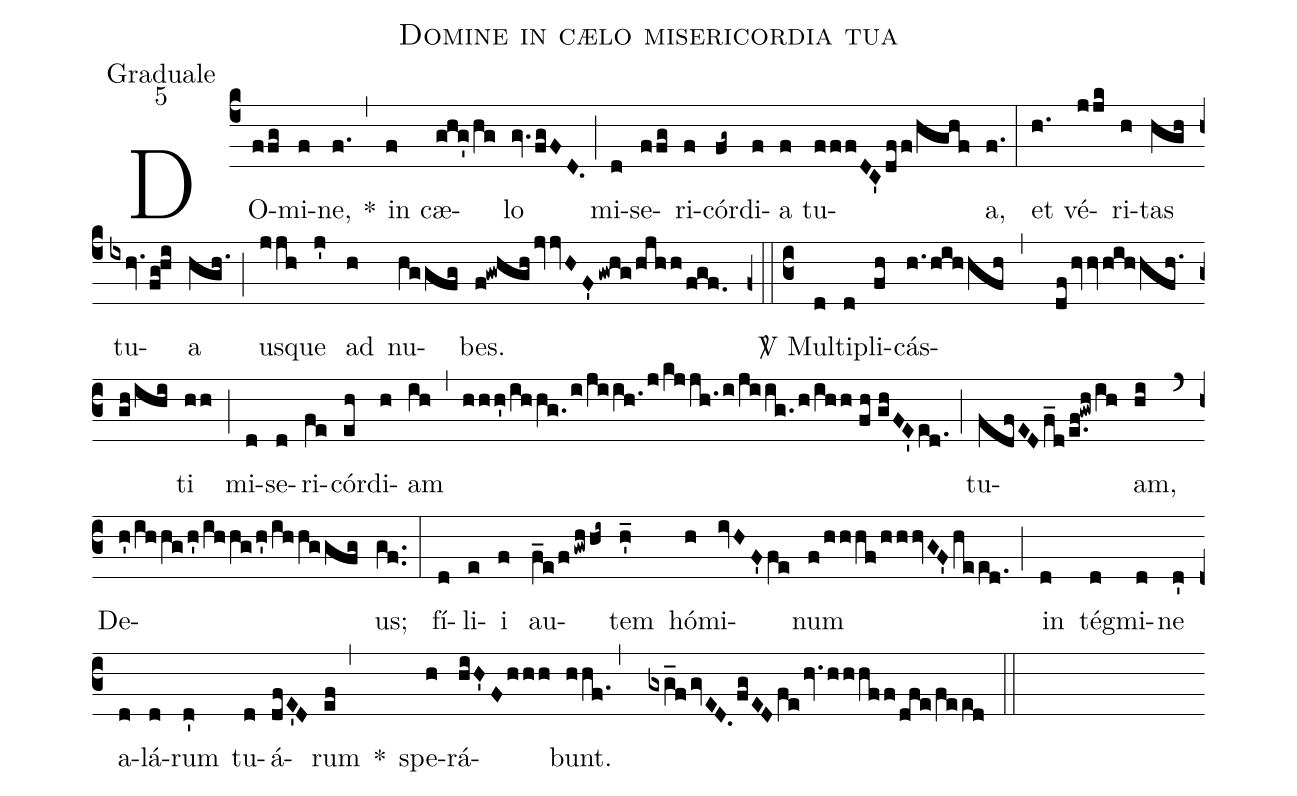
name: Domine in cælo misericordia tua;
office-part: Graduale;
mode: 5;
%%
(c4)
DO(ffg)mi(f)ne,(f.) *(,)
in(f) cæ(ghg'/hg)lo(gv.fgFD.) (;)
mi(d)se(ffg)ri(f)cór(fg~)di(f)a(f) tu(fffDC'df/f/hghf)a,(f.) (:)
et(h.) vé(jjk)ri(h)tas(hgh) tu(ixhv.fg!hi)a(hgh.) (;)
us(jjh)que(j') ad(h) nu(hg/gfg)bes.(f!gwhghjvjvHF'gwhg/hjh/h/fgf.) (z0::c3)
<sp>V/</sp>
Mul(d)ti(d)pli(fh)cás(h.hihhfh, dfhvhvhih/hfh./gh/ihi)ti(hh) (;)
mi(d)se(d)ri(fe)cór(eh)di(h)am(ih,hhh'/ih/hg./i/ji/ih./j/kj/jh./i/ji/ig./h/ihh//fh//ghFE'/ed.) (;)
tu(fdfED/f_d/e.f!gwh/ih)am,(hi) (`)
De(h'/ih/hg/h'/ih/hg/h'/ih/hg/gfg)us;(gf..) (:)
fí(d)li(e)i(f) au(f_e/fgwh/hi~)tem(h'_) hó(h)mi(ivHF'fe)num(f/hh/hf/hh/hvGF'/heed.) (;)
in(d) tég(d)mi(d)ne(d') a(d)lá(d)rum(d') tu(d)á(dfE'D)rum(ef,) *()
spe(h)rá(hiH'Fhhh)bunt.(h/hf., gxg_f/gvED.fgEDfehv.hh/hff/dfe/fe/ed) (::)
